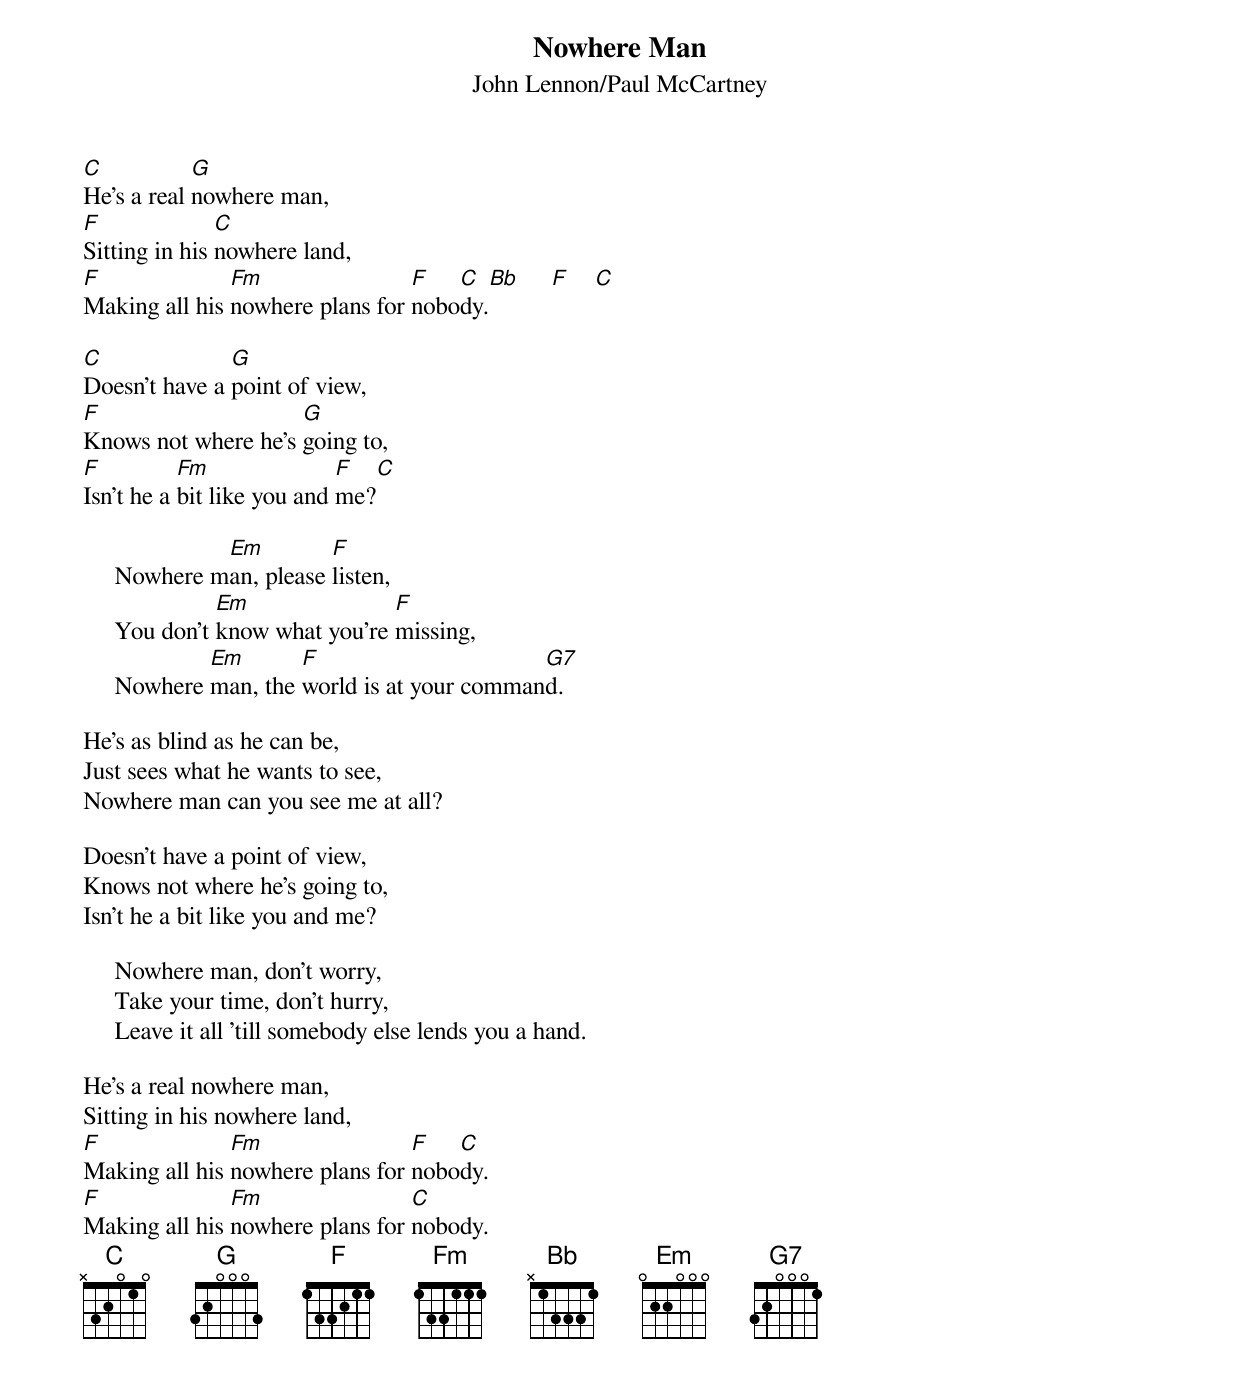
{title:Nowhere Man}
{st:John Lennon/Paul McCartney}
[C]He's a real [G]nowhere man,
[F]Sitting in his [C]nowhere land,
[F]Making all his [Fm]nowhere plans for [F]nobo[C]dy.[Bb]     [F]    [C]

[C]Doesn't have a [G]point of view,
[F]Knows not where he's [G]going to,
[F]Isn't he a [Fm]bit like you and [F]me?[C]

     Nowhere m[Em]an, please [F]listen,
     You don't [Em]know what you're [F]missing,
     Nowhere [Em]man, the [F]world is at your comman[G7]d.

He's as blind as he can be,
Just sees what he wants to see,
Nowhere man can you see me at all?

Doesn't have a point of view,
Knows not where he's going to,
Isn't he a bit like you and me?

     Nowhere man, don't worry,
     Take your time, don't hurry,
     Leave it all 'till somebody else lends you a hand.

He's a real nowhere man,
Sitting in his nowhere land,
[F]Making all his [Fm]nowhere plans for [F]nobo[C]dy.
[F]Making all his [Fm]nowhere plans for [C]nobody.
